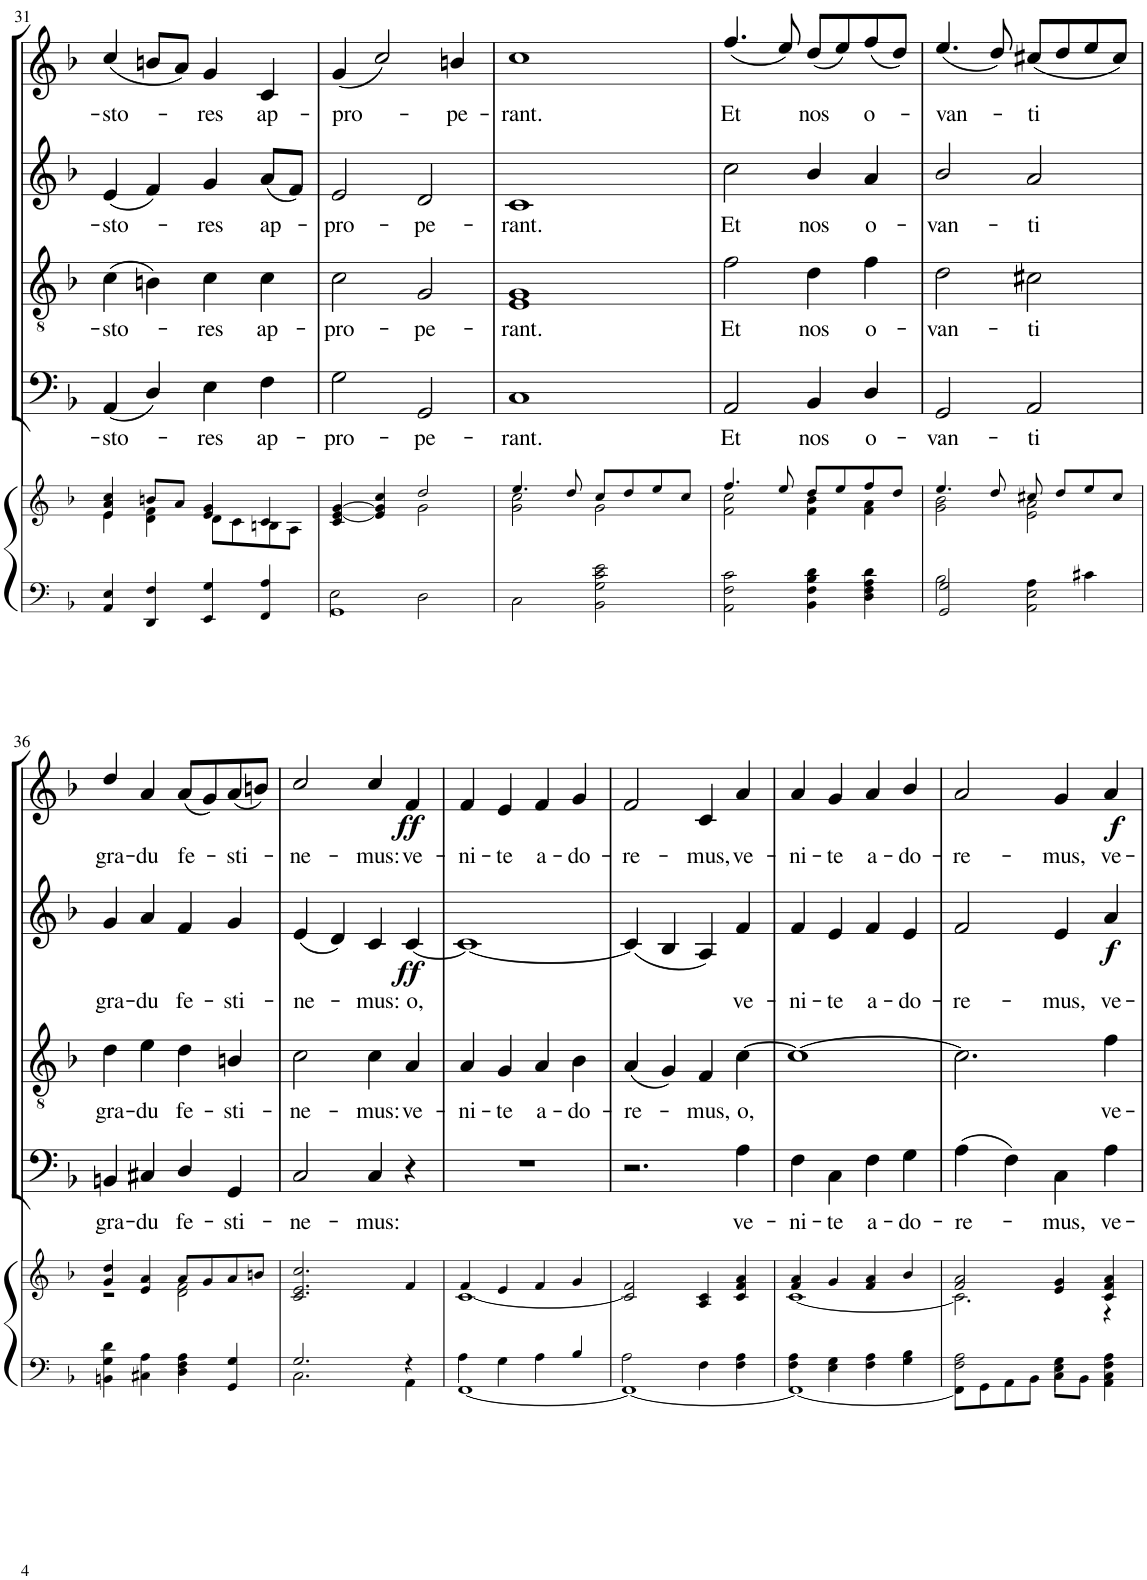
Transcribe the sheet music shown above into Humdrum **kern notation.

**kern	**kern	**kern	**text	**kern	**text	**kern	**text	**dynam	**kern	**text	**dynam
*part6	*part5	*part4	*part4	*part3	*part3	*part2	*part2	*part2	*part1	*part1	*part1
*staff6	*staff5	*staff4	*staff4	*staff3	*staff3	*staff2	*staff2	*staff2	*staff1	*staff1	*staff1
*I"Staff-1	*I"Organo	*I"Bassi	*	*I"Tenori	*	*I"Contralti	*	*	*I"Soprani	*	*
!!LO:PB:g=z
*clefF4	*clefG2	*clefF4	*	*clefGv2	*	*clefG2	*	*	*clefG2	*	*
*	*	*	*	*	*	*	*	*	*Trd1c2	*	*
*k[b-]	*k[b-]	*k[b-]	*	*k[b-]	*	*k[b-]	*	*	*k[b-]	*	*
*M4/4	*M4/4	*M4/4	*	*M4/4	*	*M4/4	*	*	*M4/4	*	*
=31	=31	=31	=31	=31	=31	=31	=31	=31	=31	=31	=31
*	*^	*	*	*	*	*	*	*	*	*	*
!	!	!	!	!LO:LY:b	!	!LO:LY:b	!	!LO:LY:b	!	!	!LO:LY:b	!
4AA/ 4E/	4e/ 4a/ 4cc/	4e\	(4AA/	-sto-	(4c\	-sto-	(4e/	-sto-	.	(4cc/	-sto-	.
4DD/ 4F/	8bn/L	4d\ 4f\	4D/)	.	4Bn\)	.	4f/)	.	.	8bn/L	.	.
.	8a/J	.	.	.	.	.	.	.	.	8a/J)	.	.
!	!	!	!	!LO:LY:b	!	!LO:LY:b	!	!LO:LY:b	!	!	!LO:LY:b	!
4EE/ 4G/	4e/ 4g/	8d\L	4E\	-res	4c\	-res	4g/	-res	.	4g/	-res	.
.	.	8c\	.	.	.	.	.	.	.	.	.	.
!	!	!	!	!LO:LY:b	!	!LO:LY:b	!	!LO:LY:b	!	!	!LO:LY:b	!
4FF/ 4A/	4c/	8Bn\	4F\	ap-	4c\	ap-	(8a/L	ap-	.	4c/	ap-	.
.	.	8A\J	.	.	.	.	8f/J)	.	.	.	.	.
=32	=32	=32	=32	=32	=32	=32	=32	=32	=32	=32	=32	=32
*^	*	*	*	*	*	*	*	*	*	*	*	*
!	!	!	!	!	!LO:LY:b	!	!LO:LY:b	!	!LO:LY:b	!	!	!LO:LY:b	!
1GG	2E\	4c/ [4e/ [4g/	2ryy	2G\	-pro-	2c\	-pro-	2e/	-pro-	.	(4g/	-pro-	.
.	.	4e/] 4g/] 4cc/	.	.	.	.	.	.	.	.	2cc/)	.	.
!	!	!	!	!	!LO:LY:b	!	!LO:LY:b	!	!LO:LY:b	!	!	!	!
.	2D\	2dd/	2g\	2GG/	-pe-	2G/	-pe-	2d/	-pe-	.	.	.	.
!	!	!	!	!	!	!	!	!	!	!	!	!LO:LY:b	!
.	.	.	.	.	.	.	.	.	.	.	4bn/	-pe-	.
*v	*v	*	*	*	*	*	*	*	*	*	*	*	*
=33	=33	=33	=33	=33	=33	=33	=33	=33	=33	=33	=33	=33
!	!	!	!	!LO:LY:b	!	!LO:LY:b	!	!LO:LY:b	!	!	!LO:LY:b	!
2C\	4.ee/	2g\ 2cc\	1C	-rant.	1E 1G	-rant.	1c	-rant.	.	1cc	-rant.	.
.	8dd/	.	.	.	.	.	.	.	.	.	.	.
2BB-\ 2G\ 2c\ 2e\	8cc/L	2g\	.	.	.	.	.	.	.	.	.	.
.	8dd/	.	.	.	.	.	.	.	.	.	.	.
.	8ee/	.	.	.	.	.	.	.	.	.	.	.
.	8cc/J	.	.	.	.	.	.	.	.	.	.	.
=34	=34	=34	=34	=34	=34	=34	=34	=34	=34	=34	=34	=34
!	!	!	!	!LO:LY:b	!	!LO:LY:b	!	!LO:LY:b	!	!	!LO:LY:b	!
2AA\ 2F\ 2c\	4.ff/	2f\ 2cc\	2AA/	Et	2f\	Et	2cc\	Et	.	(4.ff/	Et	.
.	8ee/	.	.	.	.	.	.	.	.	8ee/)	.	.
!	!	!	!	!LO:LY:b	!	!LO:LY:b	!	!LO:LY:b	!	!	!LO:LY:b	!
4BB-\ 4F\ 4B-\ 4d\	8dd/L	4f\ 4b-\	4BB-/	nos	4d\	nos	4b-/	nos	.	(8dd/L	nos	.
.	8ee/	.	.	.	.	.	.	.	.	8ee/)	.	.
!	!	!	!	!LO:LY:b	!	!LO:LY:b	!	!LO:LY:b	!	!	!LO:LY:b	!
4D\ 4F\ 4A\ 4d\	8ff/	4f\ 4a\	4D/	o-	4f\	o-	4a/	o-	.	(8ff/	o-	.
.	8dd/J	.	.	.	.	.	.	.	.	8dd/J)	.	.
=35	=35	=35	=35	=35	=35	=35	=35	=35	=35	=35	=35	=35
*^	*	*	*	*	*	*	*	*	*	*	*	*
!	!	!	!	!	!LO:LY:b	!	!LO:LY:b	!	!LO:LY:b	!	!	!LO:LY:b	!
2GG/ 2G/	2B-\	4.ee/	2g\ 2b-\	2GG/	-van-	2d\	-van-	2b-/	-van-	.	(4.ee/	-van-	.
.	.	8dd/	.	.	.	.	.	.	.	.	8dd/)	.	.
!	!	!	!	!	!LO:LY:b	!	!LO:LY:b	!	!LO:LY:b	!	!	!LO:LY:b	!
2AA\ 2E\	4A\	8cc#X/	2e\ 2a\	2AA/	-ti	2c#X\	-ti	2a/	-ti	.	(8cc#X/L	-ti	.
.	.	8dd/L	.	.	.	.	.	.	.	.	8dd/	.	.
.	4c#X\	8ee/	.	.	.	.	.	.	.	.	8ee/	.	.
.	.	8cc#/J	.	.	.	.	.	.	.	.	8cc#/J)	.	.
*v	*v	*	*	*	*	*	*	*	*	*	*	*	*
!!LO:LB:g=z
=36	=36	=36	=36	=36	=36	=36	=36	=36	=36	=36	=36	=36
!	!	!	!	!LO:LY:b	!	!LO:LY:b	!	!LO:LY:b	!	!	!LO:LY:b	!
4BBn\ 4G\ 4d\	4g/ 4dd/	2r	4BBn/	gra-	4d\	gra-	4g/	gra-	.	4dd/	gra-	.
!	!	!	!	!LO:LY:b	!	!LO:LY:b	!	!LO:LY:b	!	!	!LO:LY:b	!
4C#X\ 4A\	4e/ 4a/	.	4C#X/	-du	4e\	-du	4a/	-du	.	4a/	-du	.
!	!	!	!	!LO:LY:b	!	!LO:LY:b	!	!LO:LY:b	!	!	!LO:LY:b	!
4D\ 4F\ 4A\	8a/L	2d\ 2f\	4D/	fe-	4d\	fe-	4f/	fe-	.	(8a/L	fe-	.
.	8g/	.	.	.	.	.	.	.	.	8g/)	.	.
!	!	!	!	!LO:LY:b	!	!LO:LY:b	!	!LO:LY:b	!	!	!LO:LY:b	!
4GG/ 4G/	8a/	.	4GG/	-sti-	4Bn/	-sti-	4g/	-sti-	.	(8a/	-sti-	.
.	8bn/J	.	.	.	.	.	.	.	.	8bn/J)	.	.
*	*v	*v	*	*	*	*	*	*	*	*	*	*
=37	=37	=37	=37	=37	=37	=37	=37	=37	=37	=37	=37
*^	*	*	*	*	*	*	*	*	*	*	*
!	!	!	!	!LO:LY:b	!	!LO:LY:b	!	!LO:LY:b	!	!	!LO:LY:b	!
2.G/	2.C\	2.c/ 2.e/ 2.cc/	2C/	-ne-	2c\	-ne-	(4e/	-ne-	.	2cc/	-ne-	.
.	.	.	.	.	.	.	4d/)	.	.	.	.	.
!	!	!	!	!LO:LY:b	!	!LO:LY:b	!	!LO:LY:b	!	!	!LO:LY:b	!
.	.	.	4C/	-mus:	4c\	-mus:	4c/	-mus:	.	4cc/	-mus:	.
!	!	!	!	!	!	!LO:LY:b	!	!LO:LY:b	!LO:DY:b	!	!LO:LY:b	!LO:DY:b
4r	4AA\	4f/	4r	.	4A/	ve-	[4c/	o,	ff	4f/	ve-	ff
=38	=38	=38	=38	=38	=38	=38	=38	=38	=38	=38	=38	=38
*	*	*^	*	*	*	*	*	*	*	*	*	*
!	!	!	!	!	!	!	!LO:LY:b	!	!	!	!	!LO:LY:b	!
[1FF	4A\	4f/	[1c	1r	.	4A/	-ni-	1c_	.	.	4f/	-ni-	.
!	!	!	!	!	!	!	!LO:LY:b	!	!	!	!	!LO:LY:b	!
.	4G\	4e/	.	.	.	4G/	-te	.	.	.	4e/	-te	.
!	!	!	!	!	!	!	!LO:LY:b	!	!	!	!	!LO:LY:b	!
.	4A\	4f/	.	.	.	4A/	a-	.	.	.	4f/	a-	.
!	!	!	!	!	!	!	!LO:LY:b	!	!	!	!	!LO:LY:b	!
.	4B-/	4g/	.	.	.	4B-\	-do-	.	.	.	4g/	-do-	.
*	*	*v	*v	*	*	*	*	*	*	*	*	*	*
=39	=39	=39	=39	=39	=39	=39	=39	=39	=39	=39	=39	=39
!	!	!	!	!	!	!LO:LY:b	!	!	!	!	!LO:LY:b	!
1FF_	2A\	2c/] 2f/	2.r	.	(4A/	-re-	(4c/]	.	.	2f/	-re-	.
.	.	.	.	.	4G/)	.	4B-/	.	.	.	.	.
!	!	!	!	!	!	!LO:LY:b	!	!	!	!	!LO:LY:b	!
.	4F\	4A/ 4c/	.	.	4F/	-mus,	4A/)	.	.	4c/	-mus,	.
!	!	!	!	!LO:LY:b	!	!LO:LY:b	!	!LO:LY:b	!	!	!LO:LY:b	!
.	4F\ 4A\	4c/ 4f/ 4a/	4A\	ve-	[4c\	o,	4f/	ve-	.	4a/	ve-	.
=40	=40	=40	=40	=40	=40	=40	=40	=40	=40	=40	=40	=40
*	*	*^	*	*	*	*	*	*	*	*	*	*
!	!	!	!	!	!LO:LY:b	!	!	!	!LO:LY:b	!	!	!LO:LY:b	!
1FF_	4F\ 4A\	4f/ 4a/	[1c	4F\	-ni-	1c_	.	4f/	-ni-	.	4a/	-ni-	.
!	!	!	!	!	!LO:LY:b	!	!	!	!LO:LY:b	!	!	!LO:LY:b	!
.	4E\ 4G\	4g/	.	4C\	-te	.	.	4e/	-te	.	4g/	-te	.
!	!	!	!	!	!LO:LY:b	!	!	!	!LO:LY:b	!	!	!LO:LY:b	!
.	4F\ 4A\	4f/ 4a/	.	4F\	a-	.	.	4f/	a-	.	4a/	a-	.
!	!	!	!	!	!LO:LY:b	!	!	!	!LO:LY:b	!	!	!LO:LY:b	!
.	4G\ 4B-\	4b-/	.	4G\	-do-	.	.	4e/	-do-	.	4b-/	-do-	.
=41	=41	=41	=41	=41	=41	=41	=41	=41	=41	=41	=41	=41	=41
!	!	!	!	!	!LO:LY:b	!	!	!	!LO:LY:b	!	!	!LO:LY:b	!
8FF\L]	2F\ 2A\	2f/ 2a/	2.c\]	(4A\	-re-	2.c\]	.	2f/	-re-	.	2a/	-re-	.
8GG\	.	.	.	.	.	.	.	.	.	.	.	.	.
8AA\	.	.	.	4F\)	.	.	.	.	.	.	.	.	.
8BB-\J	.	.	.	.	.	.	.	.	.	.	.	.	.
!	!	!	!	!	!LO:LY:b	!	!	!	!LO:LY:b	!	!	!LO:LY:b	!
8C\L	4E\ 4G\	4e/ 4g/	.	4C\	-mus,	.	.	4e/	-mus,	.	4g/	-mus,	.
8BB-\J	.	.	.	.	.	.	.	.	.	.	.	.	.
!	!	!	!	!	!LO:LY:b	!	!LO:LY:b	!	!LO:LY:b	!LO:DY:b	!	!LO:LY:b	!LO:DY:b
4ryy	4AA\ 4C\ 4F\ 4A\	4c/ 4f/ 4a/	4r	4A\	ve-	4f\	ve-	4a/	ve-	f	4a/	ve-	f
*v	*v	*	*	*	*	*	*	*	*	*	*	*	*
*	*v	*v	*	*	*	*	*	*	*	*	*	*
=	=	=	=	=	=	=	=	=	=	=	=
*-	*-	*-	*-	*-	*-	*-	*-	*-	*-	*-	*-
